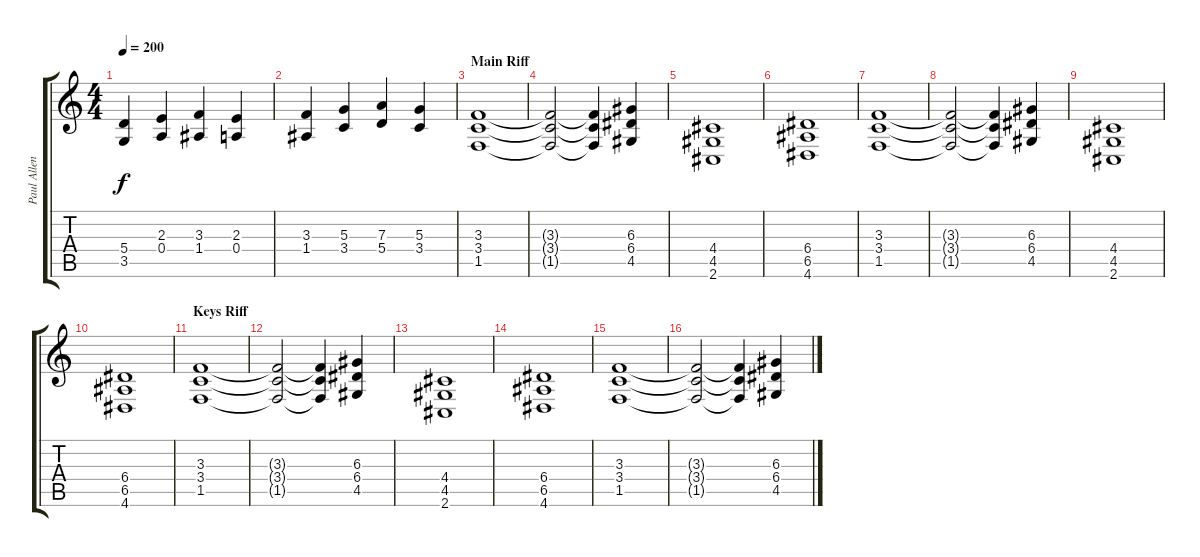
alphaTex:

\track ("Paul Allender" "Paul Allen") {instrument distortionguitar}
\staff {score tabs}
\tuning (B3 Gb3 D3 A2 E2 B1) {hide}
\ts (4 4)
\tempo 200
\clef g2
\ks c
(5.4 3.5).4{dy f} (2.3 0.4).4 (3.3 1.4).4 (2.3 0.4).4 |
(3.3 1.4).4 (5.3 3.4).4 (7.3 5.4).4 (5.3 3.4).4 |
\section ("" "Main Riff")
(3.3 3.4 1.5).1{volume 11 balance 7} |
(3.3{t} 3.4{t} 1.5{t}).2 (3.3{t} 3.4{t} 1.5{t}).4 (6.3 6.4 4.5).4 |
(4.4 4.5 2.6).1 |
(6.4 6.5 4.6).1 |
(3.3 3.4 1.5).1 |
(3.3{t} 3.4{t} 1.5{t}).2 (3.3{t} 3.4{t} 1.5{t}).4 (6.3 6.4 4.5).4 |
(4.4 4.5 2.6).1 |
(6.4 6.5 4.6).1 |
\section ("" "Keys Riff")
(3.3 3.4 1.5).1{volume 12 balance 2} |
(3.3{t} 3.4{t} 1.5{t}).2 (3.3{t} 3.4{t} 1.5{t}).4 (6.3 6.4 4.5).4 |
(4.4 4.5 2.6).1 |
(6.4 6.5 4.6).1 |
(3.3 3.4 1.5).1 |
(3.3{t} 3.4{t} 1.5{t}).2 (3.3{t} 3.4{t} 1.5{t}).4 (6.3 6.4 4.5).4
